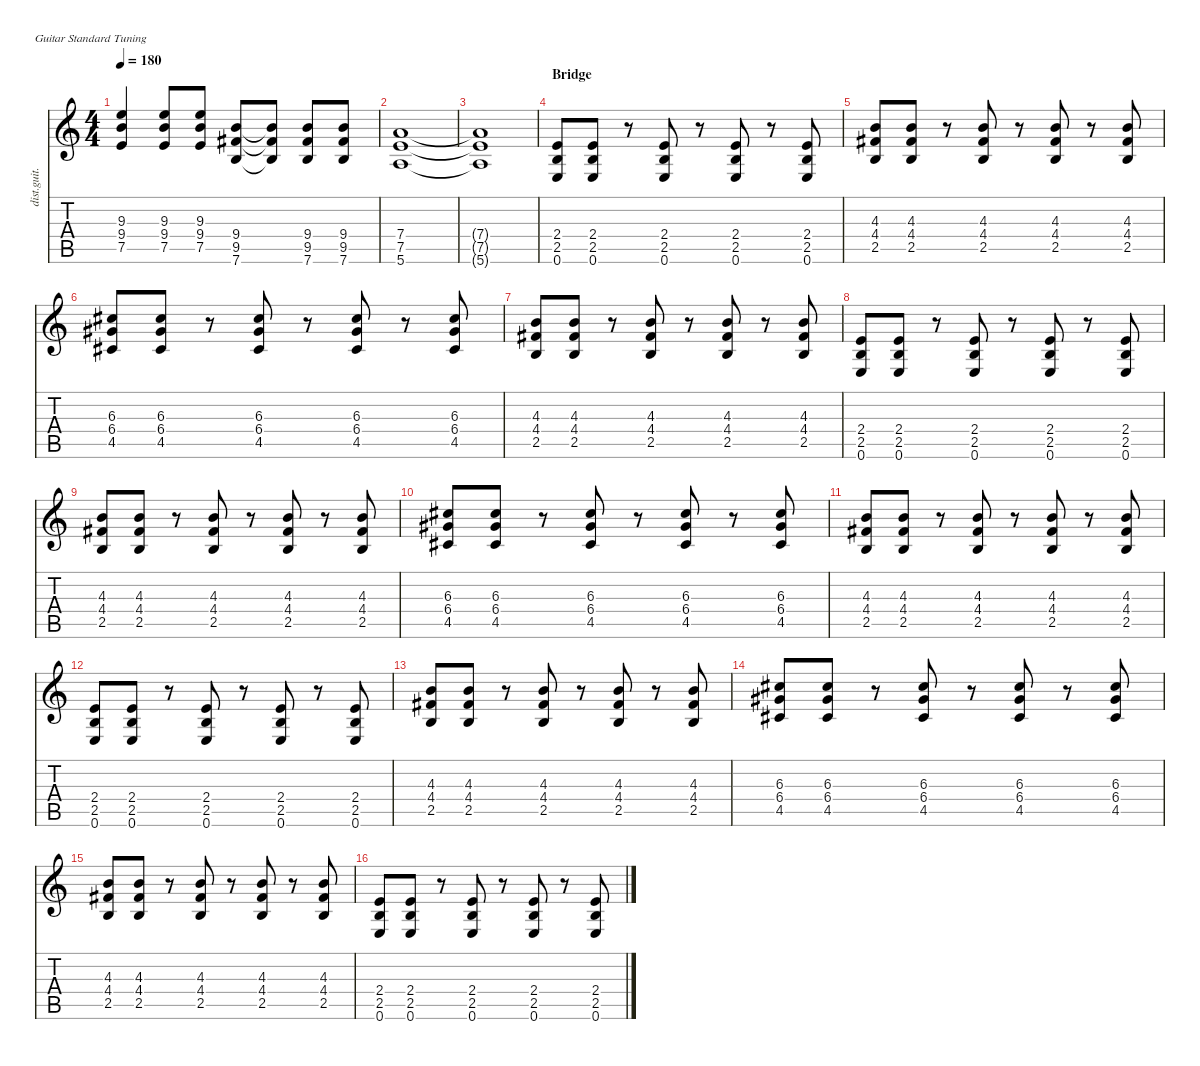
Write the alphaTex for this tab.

\defaultSystemsLayout 4
\hideDynamics
\bracketExtendMode nobrackets
\otherSystemsTrackNameOrientation horizontal
\track ("Guitar" "dist.guit.") {instrument distortionguitar}
\staff {score tabs}
\tuning (E4 B3 G3 D3 A2 E2)
\ts (4 4)
\tempo 180
\clef g2
\ks c
(9.3 9.4 7.5).4{dy f beam Up} (9.3 9.4 7.5).8{beam Up} (9.3 9.4 7.5).8{beam Up} (9.4 9.5{acc #} 7.6).8{beam Up} (9.4{t} 9.5{t acc #} 7.6{t}).8{beam Up} (9.4 9.5{acc #} 7.6).8{beam Up} (9.4 9.5{acc #} 7.6).8{beam Up} |
(7.4 7.5 5.6).1{beam Up} |
(7.4{t} 7.5{t} 5.6{t}).1{beam Up} |
\section ("" "Bridge")
(2.4 2.5 0.6).8{beam Up} (2.4 2.5 0.6).8{beam Up} r.8{beam Up} (2.4 2.5 0.6).8{beam Up} r.8{beam Up} (2.4 2.5 0.6).8{beam Up} r.8{beam Up} (2.4 2.5 0.6).8{beam Up} |
(4.3 4.4{acc #} 2.5).8{beam Up} (4.3 4.4{acc #} 2.5).8{beam Up} r.8{beam Up} (4.3 4.4{acc #} 2.5).8{beam Up} r.8{beam Up} (4.3 4.4{acc #} 2.5).8{beam Up} r.8{beam Up} (4.3 4.4{acc #} 2.5).8{beam Up} |
(6.3{acc #} 6.4{acc #} 4.5{acc #}).8{beam Up} (6.3{acc #} 6.4{acc #} 4.5{acc #}).8{beam Up} r.8{beam Up} (6.3{acc #} 6.4{acc #} 4.5{acc #}).8{beam Up} r.8{beam Up} (6.3{acc #} 6.4{acc #} 4.5{acc #}).8{beam Up} r.8{beam Up} (6.3{acc #} 6.4{acc #} 4.5{acc #}).8{beam Up} |
(4.3 4.4{acc #} 2.5).8{beam Up} (4.3 4.4{acc #} 2.5).8{beam Up} r.8{beam Up} (4.3 4.4{acc #} 2.5).8{beam Up} r.8{beam Up} (4.3 4.4{acc #} 2.5).8{beam Up} r.8{beam Up} (4.3 4.4{acc #} 2.5).8{beam Up} |
(2.4 2.5 0.6).8{beam Up} (2.4 2.5 0.6).8{beam Up} r.8{beam Up} (2.4 2.5 0.6).8{beam Up} r.8{beam Up} (2.4 2.5 0.6).8{beam Up} r.8{beam Up} (2.4 2.5 0.6).8{beam Up} |
(4.3 4.4{acc #} 2.5).8{beam Up} (4.3 4.4{acc #} 2.5).8{beam Up} r.8{beam Up} (4.3 4.4{acc #} 2.5).8{beam Up} r.8{beam Up} (4.3 4.4{acc #} 2.5).8{beam Up} r.8{beam Up} (4.3 4.4{acc #} 2.5).8{beam Up} |
(6.3{acc #} 6.4{acc #} 4.5{acc #}).8{beam Up} (6.3{acc #} 6.4{acc #} 4.5{acc #}).8{beam Up} r.8{beam Up} (6.3{acc #} 6.4{acc #} 4.5{acc #}).8{beam Up} r.8{beam Up} (6.3{acc #} 6.4{acc #} 4.5{acc #}).8{beam Up} r.8{beam Up} (6.3{acc #} 6.4{acc #} 4.5{acc #}).8{beam Up} |
(4.3 4.4{acc #} 2.5).8{beam Up} (4.3 4.4{acc #} 2.5).8{beam Up} r.8{beam Up} (4.3 4.4{acc #} 2.5).8{beam Up} r.8{beam Up} (4.3 4.4{acc #} 2.5).8{beam Up} r.8{beam Up} (4.3 4.4{acc #} 2.5).8{beam Up} |
(2.4 2.5 0.6).8{beam Up} (2.4 2.5 0.6).8{beam Up} r.8{beam Up} (2.4 2.5 0.6).8{beam Up} r.8{beam Up} (2.4 2.5 0.6).8{beam Up} r.8{beam Up} (2.4 2.5 0.6).8{beam Up} |
(4.3 4.4{acc #} 2.5).8{beam Up} (4.3 4.4{acc #} 2.5).8{beam Up} r.8{beam Up} (4.3 4.4{acc #} 2.5).8{beam Up} r.8{beam Up} (4.3 4.4{acc #} 2.5).8{beam Up} r.8{beam Up} (4.3 4.4{acc #} 2.5).8{beam Up} |
(6.3{acc #} 6.4{acc #} 4.5{acc #}).8{beam Up} (6.3{acc #} 6.4{acc #} 4.5{acc #}).8{beam Up} r.8{beam Up} (6.3{acc #} 6.4{acc #} 4.5{acc #}).8{beam Up} r.8{beam Up} (6.3{acc #} 6.4{acc #} 4.5{acc #}).8{beam Up} r.8{beam Up} (6.3{acc #} 6.4{acc #} 4.5{acc #}).8{beam Up} |
(4.3 4.4{acc #} 2.5).8{beam Up} (4.3 4.4{acc #} 2.5).8{beam Up} r.8{beam Up} (4.3 4.4{acc #} 2.5).8{beam Up} r.8{beam Up} (4.3 4.4{acc #} 2.5).8{beam Up} r.8{beam Up} (4.3 4.4{acc #} 2.5).8{beam Up} |
(2.4 2.5 0.6).8{beam Up} (2.4 2.5 0.6).8{beam Up} r.8{beam Up} (2.4 2.5 0.6).8{beam Up} r.8{beam Up} (2.4 2.5 0.6).8{beam Up} r.8{beam Up} (2.4 2.5 0.6).8{beam Up}
